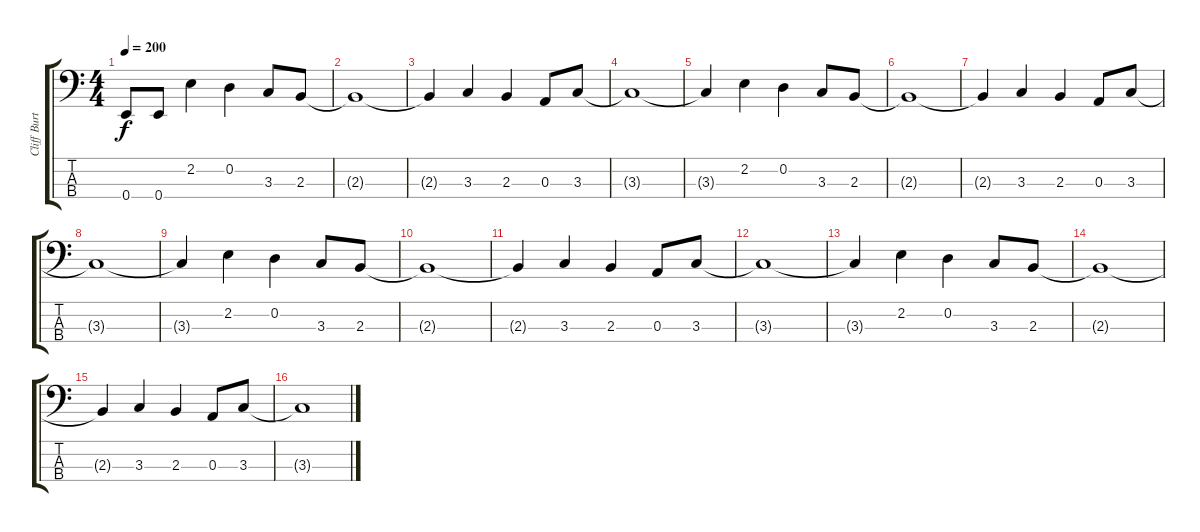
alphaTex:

\track ("Cliff Burton (Bass)" "Cliff Burt") {instrument electricbasspick}
\staff {score tabs}
\tuning (G2 D2 A1 E1) {hide}
\ts (4 4)
\tempo 200
\clef f4
\ks c
0.4.8{dy f} 0.4.8 2.2.4 0.2.4 3.3.8 2.3.8 |
2.3{t}.1 |
2.3{t}.4 3.3.4 2.3.4 0.3.8 3.3.8 |
3.3{t}.1 |
3.3{t}.4 2.2.4 0.2.4 3.3.8 2.3.8 |
2.3{t}.1 |
2.3{t}.4 3.3.4 2.3.4 0.3.8 3.3.8 |
3.3{t}.1 |
3.3{t}.4 2.2.4 0.2.4 3.3.8 2.3.8 |
2.3{t}.1 |
2.3{t}.4 3.3.4 2.3.4 0.3.8 3.3.8 |
3.3{t}.1 |
3.3{t}.4 2.2.4 0.2.4 3.3.8 2.3.8 |
2.3{t}.1 |
2.3{t}.4 3.3.4 2.3.4 0.3.8 3.3.8 |
3.3{t}.1
